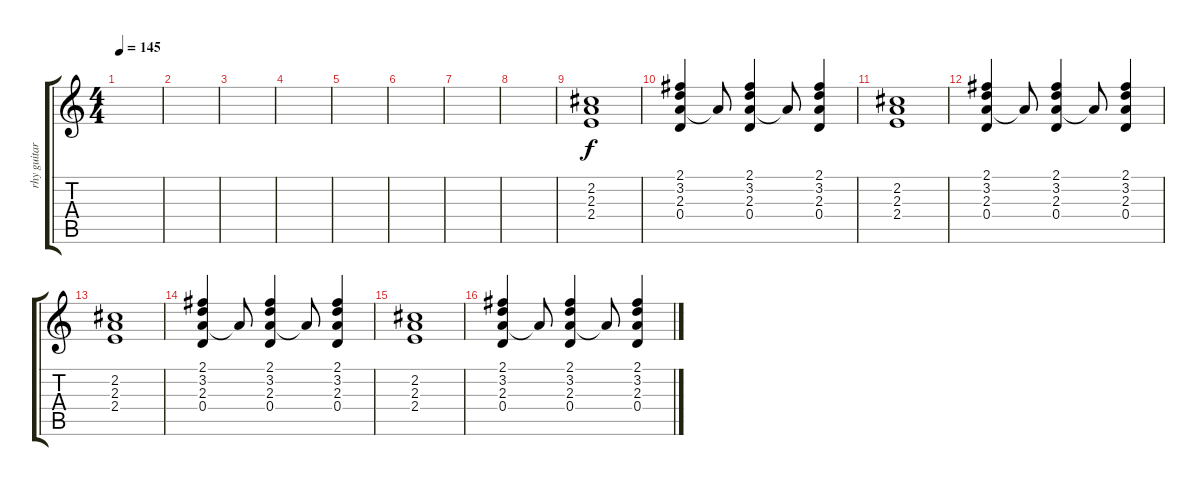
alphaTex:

\track ("rhy guitar" "rhy guitar") {instrument electricguitarclean}
\staff {score tabs}
\tuning (E4 B3 G3 D3 A2 E2) {hide}
\ts (4 4)
\tempo 145
\clef g2
\ks c
|
|
|
|
|
|
|
|
(2.2 2.3 2.4).1 |
(2.1 3.2 2.3 0.4).4 2.3{t}.8 (2.1 3.2 2.3 0.4).4 2.3{t}.8 (2.1 3.2 2.3 0.4).4 |
(2.2 2.3 2.4).1 |
(2.1 3.2 2.3 0.4).4 2.3{t}.8 (2.1 3.2 2.3 0.4).4 2.3{t}.8 (2.1 3.2 2.3 0.4).4 |
(2.2 2.3 2.4).1 |
(2.1 3.2 2.3 0.4).4 2.3{t}.8 (2.1 3.2 2.3 0.4).4 2.3{t}.8 (2.1 3.2 2.3 0.4).4 |
(2.2 2.3 2.4).1 |
(2.1 3.2 2.3 0.4).4 2.3{t}.8 (2.1 3.2 2.3 0.4).4 2.3{t}.8 (2.1 3.2 2.3 0.4).4
